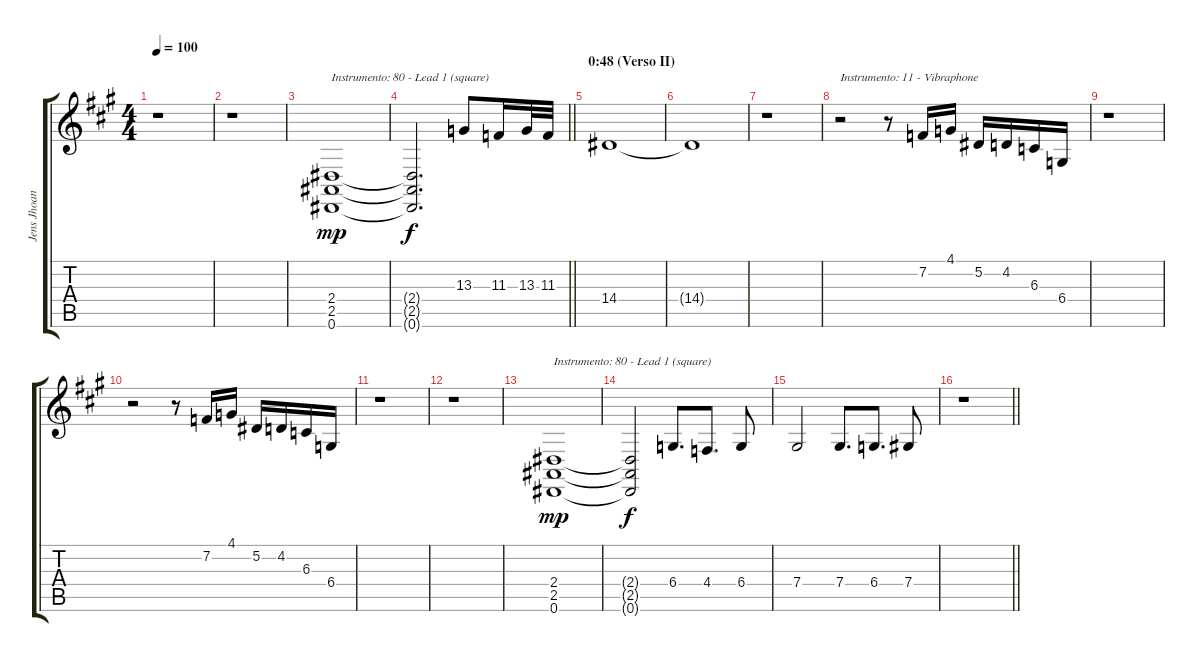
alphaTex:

\track ("Jens Jhoannson (Lead)" "Jens Jhoan") {instrument lead1square}
\staff {score tabs}
\tuning (Eb4 Bb3 Gb3 Db3 Ab2 Eb2) {hide}
\ts (4 4)
\tempo 100
\clef g2
\ks a
r.1{dy f} |
r.1 |
(2.4 2.5 0.6).1{txt "Instrumento: 80 - Lead 1 (square)" dy mp volume 15 instrument lead1square} |
\barLineRight lightlight
(2.4{t} 2.5{t} 0.6{t}).2{d dy f} 13.3.8 11.3.16 13.3.32 11.3.32 |
\section ("" "0:48 (Verso II)")
14.4.1 |
14.4{t}.1{volume 0} |
r.1 |
r.2{txt "Instrumento: 11 - Vibraphone" volume 13 instrument vibraphone} r.8 7.2.16 4.1.16 5.2.16 4.2.16 6.3.16 6.4.16 |
r.1 |
r.2 r.8 7.2.16 4.1.16 5.2.16 4.2.16 6.3.16 6.4.16 |
r.1 |
r.1 |
(2.4 2.5 0.6).1{txt "Instrumento: 80 - Lead 1 (square)" dy mp volume 15 instrument lead1square} |
(2.4{t} 2.5{t} 0.6{t}).2{dy f} 6.4.8{d} 4.4.8{d} 6.4.8 |
7.4.2 7.4.8{d} 6.4.8{d} 7.4.8 |
\barLineRight lightlight
r.1
